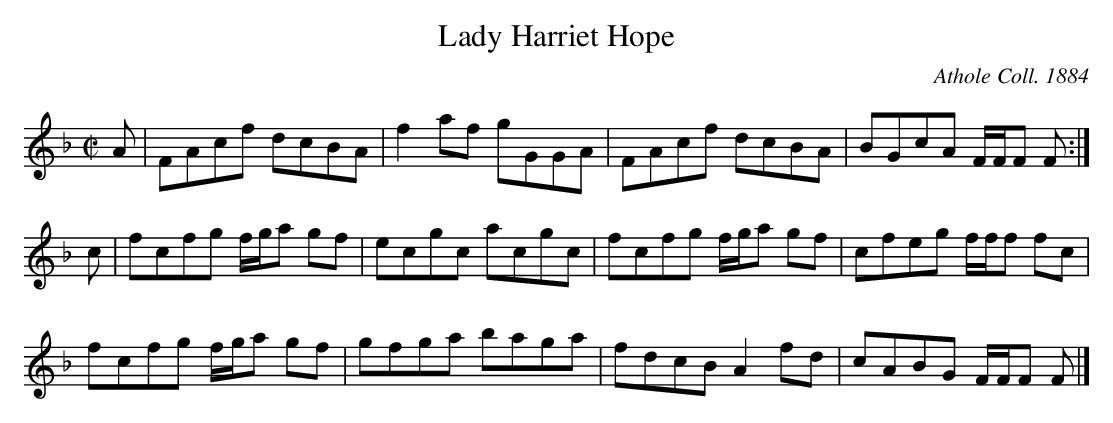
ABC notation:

X:1
T:Lady Harriet Hope
M:C|
L:1/8
O:Athole Coll. 1884
K:F
A | FAcf dcBA | f2 af gGGA | FAcf dcBA | BGcA F/F/F F :|
c | fcfg f/g/a gf | ecgc acgc | fcfg f/g/a gf | cfeg f/f/f fc |
    fcfg f/g/a gf | gfga baga | fdcB A2 fd | cABG F/F/F F |]
